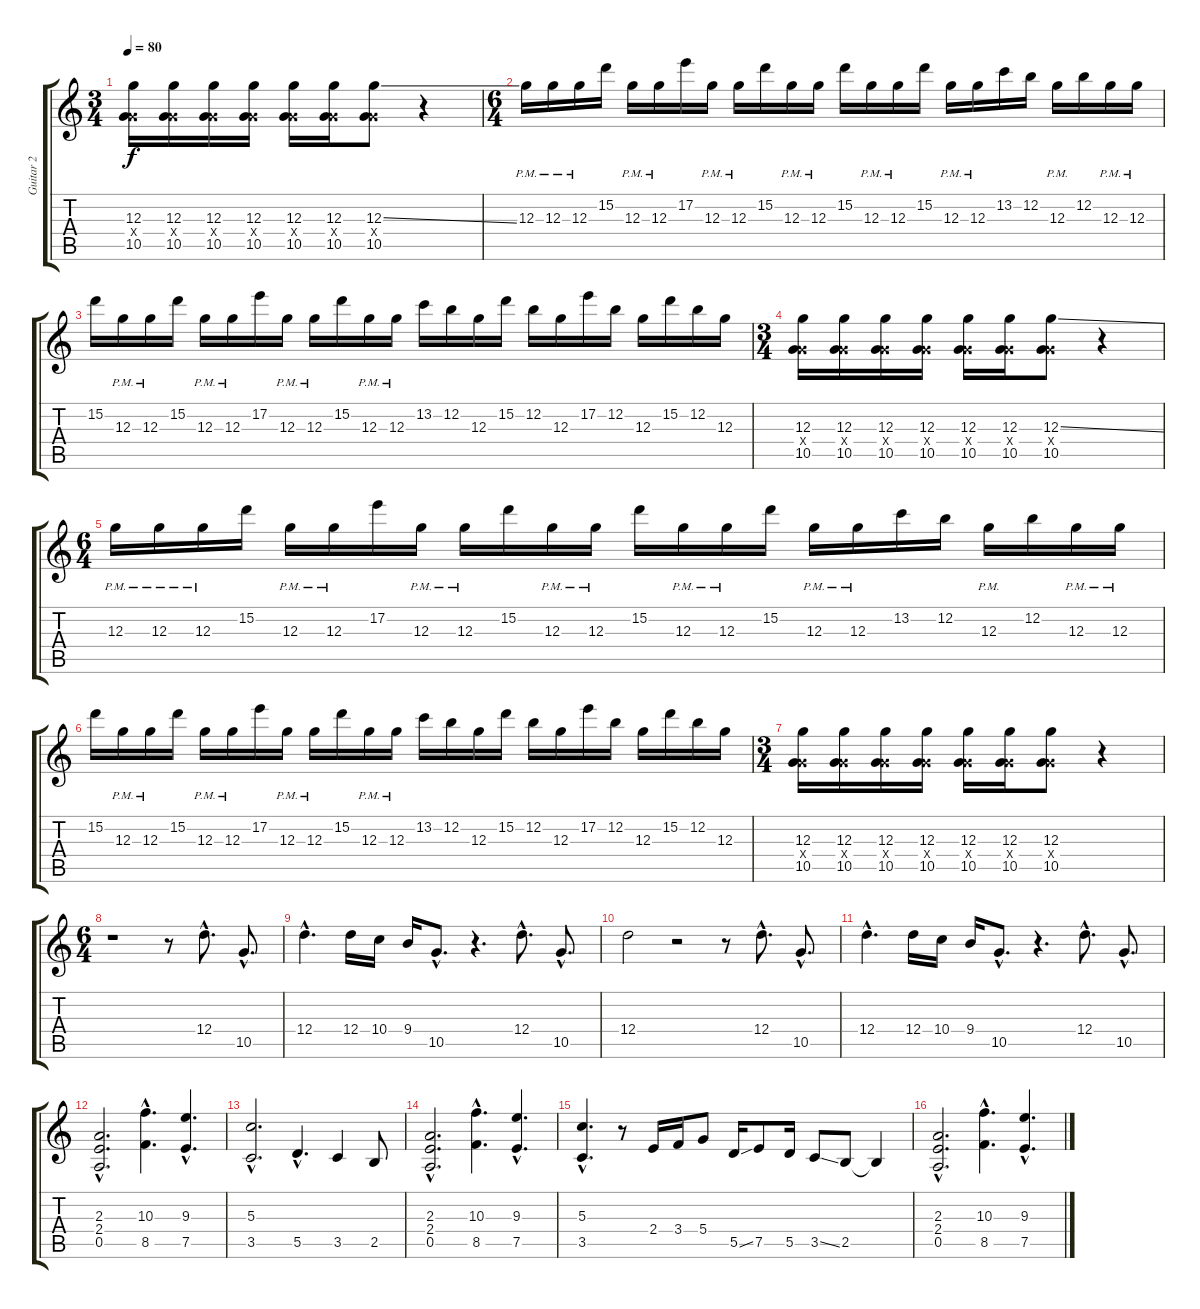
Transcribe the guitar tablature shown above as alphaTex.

\track ("Guitar 2" "Guitar 2") {instrument distortionguitar}
\staff {score tabs}
\tuning (E4 B3 G3 D3 A2 E2) {hide}
\ts (3 4)
\tempo 80
\clef g2
\ks c
(12.3 5.4{x} 10.5).16{dy f} (12.3 5.4{x} 10.5).16 (12.3 5.4{x} 10.5).16 (12.3 5.4{x} 10.5).16 (12.3 5.4{x} 10.5).16 (12.3 5.4{x} 10.5).16 (12.3{ss} 5.4{x} 10.5).8 r.4 |
\ts (6 4)
12.3{pm}.16 12.3{pm}.16 12.3{pm}.16 15.2.16 12.3{pm}.16 12.3{pm}.16 17.2.16 12.3{pm}.16 12.3{pm}.16 15.2.16 12.3{pm}.16 12.3{pm}.16 15.2.16 12.3{pm}.16 12.3{pm}.16 15.2.16 12.3{pm}.16 12.3{pm}.16 13.2.16 12.2.16 12.3{pm}.16 12.2.16 12.3{pm}.16 12.3{pm}.16 |
15.2.16 12.3{pm}.16 12.3{pm}.16 15.2.16 12.3{pm}.16 12.3{pm}.16 17.2.16 12.3{pm}.16 12.3{pm}.16 15.2.16 12.3{pm}.16 12.3{pm}.16 13.2.16 12.2.16 12.3.16 15.2.16 12.2.16 12.3.16 17.2.16 12.2.16 12.3.16 15.2.16 12.2.16 12.3.16 |
\ts (3 4)
(12.3 5.4{x} 10.5).16 (12.3 5.4{x} 10.5).16 (12.3 5.4{x} 10.5).16 (12.3 5.4{x} 10.5).16 (12.3 5.4{x} 10.5).16 (12.3 5.4{x} 10.5).16 (12.3{ss} 5.4{x} 10.5).8 r.4 |
\ts (6 4)
12.3{pm}.16 12.3{pm}.16 12.3{pm}.16 15.2.16 12.3{pm}.16 12.3{pm}.16 17.2.16 12.3{pm}.16 12.3{pm}.16 15.2.16 12.3{pm}.16 12.3{pm}.16 15.2.16 12.3{pm}.16 12.3{pm}.16 15.2.16 12.3{pm}.16 12.3{pm}.16 13.2.16 12.2.16 12.3{pm}.16 12.2.16 12.3{pm}.16 12.3{pm}.16 |
15.2.16 12.3{pm}.16 12.3{pm}.16 15.2.16 12.3{pm}.16 12.3{pm}.16 17.2.16 12.3{pm}.16 12.3{pm}.16 15.2.16 12.3{pm}.16 12.3{pm}.16 13.2.16 12.2.16 12.3.16 15.2.16 12.2.16 12.3.16 17.2.16 12.2.16 12.3.16 15.2.16 12.2.16 12.3.16 |
\ts (3 4)
(12.3 5.4{x} 10.5).16 (12.3 5.4{x} 10.5).16 (12.3 5.4{x} 10.5).16 (12.3 5.4{x} 10.5).16 (12.3 5.4{x} 10.5).16 (12.3 5.4{x} 10.5).16 (12.3 5.4{x} 10.5).8 r.4 |
\ts (6 4)
r.1{volume 8 instrument electricguitarclean} r.8 12.4{hac}.8{d} 10.5{hac}.8{d} |
12.4{hac}.4{d} 12.4.16 10.4.16 9.4.16 10.5{hac}.8{d} r.4{d} 12.4{hac}.8{d} 10.5{hac}.8{d} |
12.4.2 r.2 r.8 12.4{hac}.8{d} 10.5{hac}.8{d} |
12.4{hac}.4{d} 12.4.16 10.4.16 9.4.16 10.5{hac}.8{d} r.4{d} 12.4{hac}.8{d} 10.5{hac}.8{d} |
(2.3{hac} 2.4{hac} 0.5{hac}).2{d volume 14 instrument distortionguitar} (10.3{hac} 8.5{hac}).4{d} (9.3{hac} 7.5{hac}).4{d} |
(5.3{hac} 3.5{hac}).2{d} 5.5{hac}.4{d} 3.5.4 2.5.8 |
(2.3{hac} 2.4{hac} 0.5{hac}).2{d} (10.3{hac} 8.5{hac}).4{d} (9.3{hac} 7.5{hac}).4{d} |
(5.3{hac} 3.5{hac}).4{d} r.8 2.4.16 3.4.16 5.4.8 5.5{ss}.16 7.5.8 5.5.16 3.5{ss}.8 2.5.8 2.5{t}.4 |
(2.3{hac} 2.4{hac} 0.5{hac}).2{d} (10.3{hac} 8.5{hac}).4{d} (9.3{hac} 7.5{hac}).4{d}
